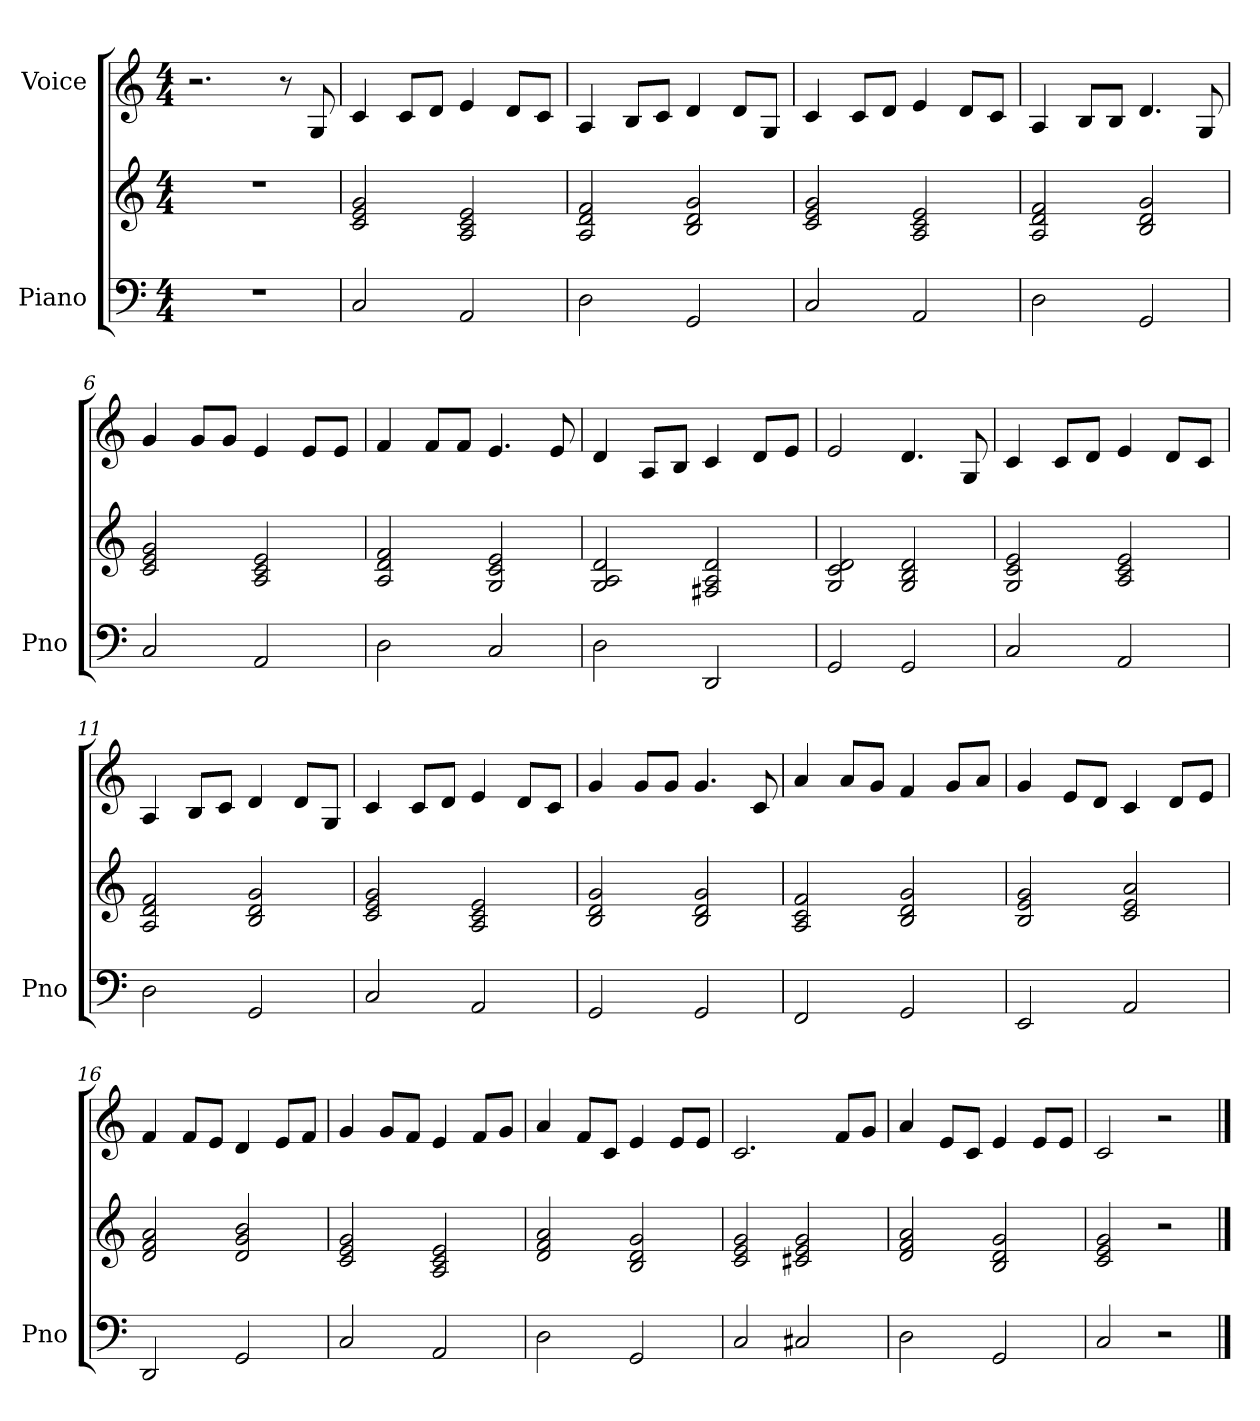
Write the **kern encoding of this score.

**kern	**kern	**kern
*part2	*part2	*part1
*staff3	*staff2	*staff1
*I"Piano	*	*I"Voice
*I'Pno	*	*
*clefF4	*clefG2	*clefG2
*k[]	*k[]	*k[]
*M4/4	*M4/4	*M4/4
=1	=1	=1
1r	1r	2.r
.	.	8r
.	.	8G/
=2	=2	=2
2C/	2c/ 2e/ 2g/	4c/
.	.	8c/L
.	.	8d/J
2AA/	2A/ 2c/ 2e/	4e/
.	.	8d/L
.	.	8c/J
=3	=3	=3
2D\	2A/ 2d/ 2f/	4A/
.	.	8B/L
.	.	8c/J
2GG/	2B/ 2d/ 2g/	4d/
.	.	8d/L
.	.	8G/J
=4	=4	=4
2C/	2c/ 2e/ 2g/	4c/
.	.	8c/L
.	.	8d/J
2AA/	2A/ 2c/ 2e/	4e/
.	.	8d/L
.	.	8c/J
=5	=5	=5
2D\	2A/ 2d/ 2f/	4A/
.	.	8B/L
.	.	8B/J
2GG/	2B/ 2d/ 2g/	4.d/
.	.	8G/
=6	=6	=6
2C/	2c/ 2e/ 2g/	4g/
.	.	8g/L
.	.	8g/J
2AA/	2A/ 2c/ 2e/	4e/
.	.	8e/L
.	.	8e/J
!!LO:LB:g=z
=7	=7	=7
2D\	2A/ 2d/ 2f/	4f/
.	.	8f/L
.	.	8f/J
2C/	2G/ 2c/ 2e/	4.e/
.	.	8e/
=8	=8	=8
2D\	2G/ 2A/ 2d/	4d/
.	.	8A/L
.	.	8B/J
2DD/	2F#X/ 2A/ 2d/	4c/
.	.	8d/L
.	.	8e/J
=9	=9	=9
2GG/	2G/ 2c/ 2d/	2e/
2GG/	2G/ 2B/ 2d/	4.d/
.	.	8G/
=10	=10	=10
2C/	2G/ 2c/ 2e/	4c/
.	.	8c/L
.	.	8d/J
2AA/	2A/ 2c/ 2e/	4e/
.	.	8d/L
.	.	8c/J
=11	=11	=11
2D\	2A/ 2d/ 2f/	4A/
.	.	8B/L
.	.	8c/J
2GG/	2B/ 2d/ 2g/	4d/
.	.	8d/L
.	.	8G/J
=12	=12	=12
2C/	2c/ 2e/ 2g/	4c/
.	.	8c/L
.	.	8d/J
2AA/	2A/ 2c/ 2e/	4e/
.	.	8d/L
.	.	8c/J
!!LO:LB:g=z
=13	=13	=13
2GG/	2B/ 2d/ 2g/	4g/
.	.	8g/L
.	.	8g/J
2GG/	2B/ 2d/ 2g/	4.g/
.	.	8c/
=14	=14	=14
2FF/	2A/ 2c/ 2f/	4a/
.	.	8a/L
.	.	8g/J
2GG/	2B/ 2d/ 2g/	4f/
.	.	8g/L
.	.	8a/J
=15	=15	=15
2EE/	2B/ 2e/ 2g/	4g/
.	.	8e/L
.	.	8d/J
2AA/	2c/ 2e/ 2a/	4c/
.	.	8d/L
.	.	8e/J
=16	=16	=16
2DD/	2d/ 2f/ 2a/	4f/
.	.	8f/L
.	.	8e/J
2GG/	2d/ 2g/ 2b/	4d/
.	.	8e/L
.	.	8f/J
=17	=17	=17
2C/	2c/ 2e/ 2g/	4g/
.	.	8g/L
.	.	8f/J
2AA/	2A/ 2c/ 2e/	4e/
.	.	8f/L
.	.	8g/J
=18	=18	=18
2D\	2d/ 2f/ 2a/	4a/
.	.	8f/L
.	.	8c/J
2GG/	2B/ 2d/ 2g/	4e/
.	.	8e/L
.	.	8e/J
=19	=19	=19
2C/	2c/ 2e/ 2g/	2.c/
2C#X/	2c#X/ 2e/ 2g/	.
.	.	8f/L
.	.	8g/J
!!LO:LB:g=z
=20	=20	=20
2D\	2d/ 2f/ 2a/	4a/
.	.	8e/L
.	.	8c/J
2GG/	2B/ 2d/ 2g/	4e/
.	.	8e/L
.	.	8e/J
=21	=21	=21
2C/	2c/ 2e/ 2g/	2c/
2r	2r	2r
==	==	==
*-	*-	*-
